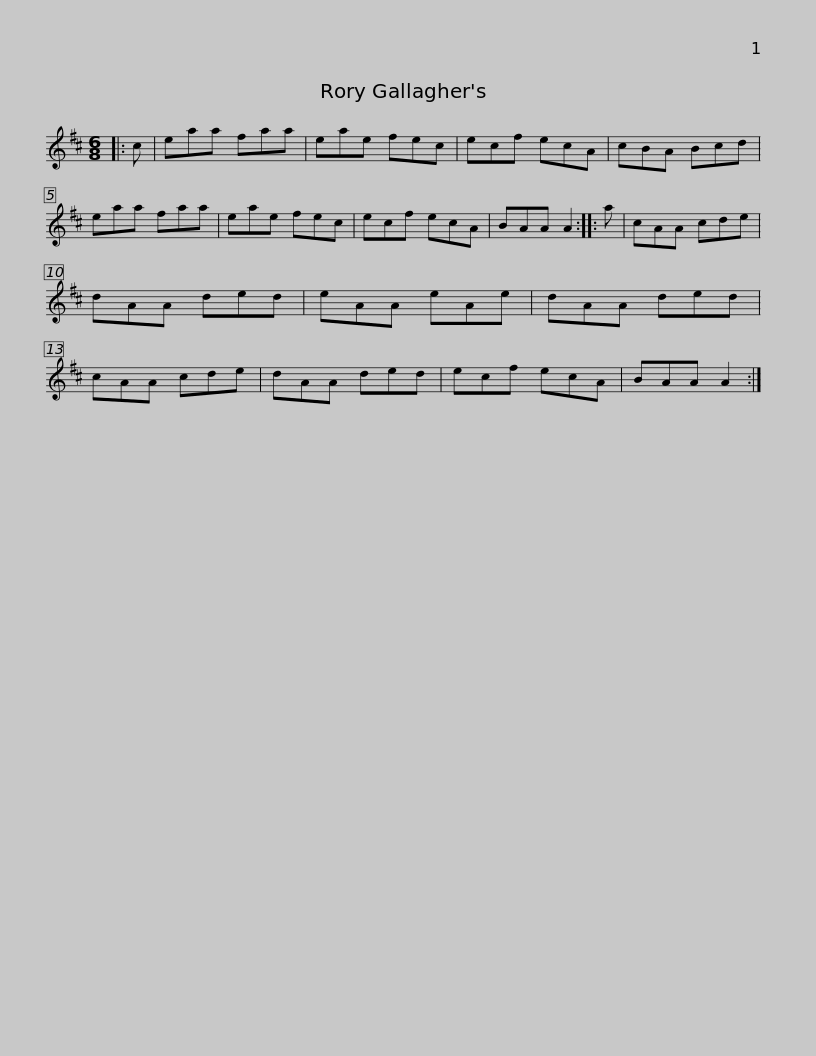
X:1
L:1/8
M:6/8
I:linebreak $
K:D
V:1 treble
V:1
|: c | eaa faa | eae fec | ecf ecA | cBA Bcd | %5
 eaa faa | eae fec |$ ecf ecA | BAA A2 :: a | %10
 cAA cde | dAA ded | eAA eAe | dAA ded | cAA cde |$ %15
 dAA ded | ecf ecA | BAA A2 :| %18
